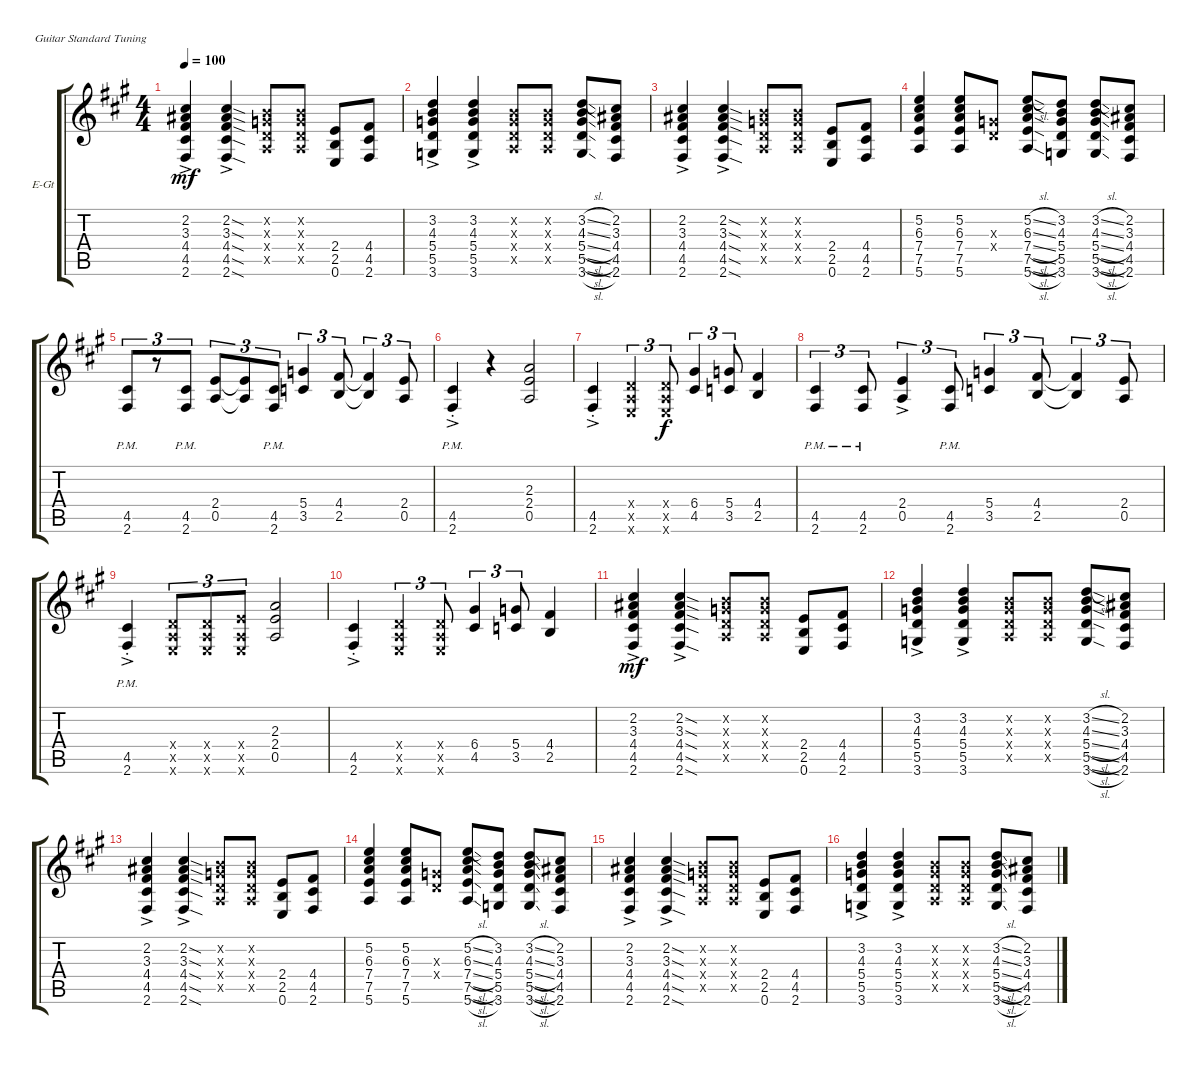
\bracketExtendMode groupsimilarinstruments
\firstSystemTrackNameOrientation horizontal
\otherSystemsTrackNameOrientation horizontal
\track ("2 Guitar" "E-Gt") {instrument distortionguitar}
\staff {score tabs}
\tuning (E4 B3 G3 D3 A2 E2)
\ts (4 4)
\tempo 100
\clef g2
\scale
1.07062
\ks a
(4.4{ac} 4.5{ac} 2.6{ac} 3.3{ac} 2.2{ac}).4{dy mf} (4.4{sod ac} 4.5{sod ac} 2.6{sod ac} 2.2{sod ac} 3.3{sod ac}).4 (0.2{x} 0.3{x} 0.4{x} 0.5{x}).8 (0.2{x} 0.3{x} 0.4{x} 0.5{x}).8 (2.4 2.5 0.6).8 (4.4 4.5 2.6).8 |
\scale
0.929382 (5.4{ac} 5.5{ac} 3.6{ac} 4.3{ac} 3.2{ac}).4 (5.4{ac} 5.5{ac} 3.6{ac} 4.3{ac} 3.2{ac}).4 (0.2{x} 0.3{x} 0.4{x} 0.5{x}).8 (0.2{x} 0.3{x} 0.4{x} 0.5{x}).8 (5.4{sl} 5.5{sl} 3.6{sl} 4.3{sl} 3.2{sl}).8 (4.4 4.5 2.6 3.3 2.2).8 |
\scale
1.07062 (4.4{ac} 4.5{ac} 2.6{ac} 3.3{ac} 2.2{ac}).4 (4.4{sod ac} 4.5{sod ac} 2.6{sod ac} 2.2{sod ac} 3.3{sod ac}).4 (0.2{x} 0.3{x} 0.4{x} 0.5{x}).8 (0.2{x} 0.3{x} 0.4{x} 0.5{x}).8 (2.4 2.5 0.6).8 (4.4 4.5 2.6).8 |
\scale
0.929382 (7.4 7.5 5.6 6.3 5.2).4 (7.4 7.5 5.6 6.3 5.2).8 (0.4{x} 0.3{x}).8 (7.4{sl} 7.5{sl} 5.6{sl} 6.3{sl} 5.2{sl}).8 (5.4 5.5 3.6 4.3 3.2).8 (5.4{sl} 5.5{sl} 3.6{sl} 4.3{sl} 3.2{sl}).8 (4.4 4.5 2.6 3.3 2.2).8 |
\scale
1.07062 (4.5{pm} 2.6{pm}).8{tu (3 2)} r.8{tu (3 2)} (4.5{pm} 2.6{pm}).8{tu (3 2)} (2.4 0.5).8{tu (3 2)} (2.4{t} 0.5{t}).8{tu (3 2)} (4.5{pm} 2.6).8{tu (3 2)} (5.4 3.5).4{tu (3 2)} (4.4 2.5).8{tu (3 2)} (4.4{t} 2.5{t}).4{tu (3 2)} (2.4 0.5).8{tu (3 2)} |
\scale
0.929382 (4.5 2.6{ac pm st}).4 r.4 (2.3 2.4 0.5).2 |
\scale
1.07062 (4.5 2.6{ac st}).4 (0.4{x} 0.5{x} 0.6{x}).4{tu (3 2)} (0.4{x} 0.5{x} 0.6{x}).8{tu (3 2) dy f} (6.4 4.5).4{tu (3 2)} (5.4 3.5).8{tu (3 2)} (4.4 2.5).4 |
\scale
0.929382 (4.5{pm} 2.6{pm}).4{tu (3 2)} (4.5{pm} 2.6{pm}).8{tu (3 2)} (2.4 0.5{ac}).4{tu (3 2)} (4.5 2.6{pm}).8{tu (3 2)} (5.4 3.5).4{tu (3 2)} (4.4 2.5).8{tu (3 2)} (4.4{t} 2.5{t}).4{tu (3 2)} (2.4 0.5).8{tu (3 2)} |
\scale
1.07062 (4.5 2.6{ac pm st}).4 (0.4{x} 0.5{x} 0.6{x}).8{tu (3 2)} (0.4{x} 0.5{x} 0.6{x}).8{tu (3 2)} (2.4{x} 0.5{x} 0.6{x}).8{tu (3 2)} (2.3 2.4 0.5).2 |
\scale
0.929382 (4.5 2.6{ac st}).4 (0.4{x} 0.5{x} 0.6{x}).4{tu (3 2)} (0.4{x} 0.5{x} 0.6{x}).8{tu (3 2)} (6.4 4.5).4{tu (3 2)} (5.4 3.5).8{tu (3 2)} (4.4 2.5).4 |
\scale
1.07062 (4.4{ac} 4.5{ac} 2.6{ac} 3.3{ac} 2.2{ac}).4{dy mf} (4.4{sod ac} 4.5{sod ac} 2.6{sod ac} 2.2{sod ac} 3.3{sod ac}).4 (0.2{x} 0.3{x} 0.4{x} 0.5{x}).8 (0.2{x} 0.3{x} 0.4{x} 0.5{x}).8 (2.4 2.5 0.6).8 (4.4 4.5 2.6).8 |
\scale
0.929382 (5.4{ac} 5.5{ac} 3.6{ac} 4.3{ac} 3.2{ac}).4 (5.4{ac} 5.5{ac} 3.6{ac} 4.3{ac} 3.2{ac}).4 (0.2{x} 0.3{x} 0.4{x} 0.5{x}).8 (0.2{x} 0.3{x} 0.4{x} 0.5{x}).8 (5.4{sl} 5.5{sl} 3.6{sl} 4.3{sl} 3.2{sl}).8 (4.4 4.5 2.6 3.3 2.2).8 |
\scale
1.07062 (4.4{ac} 4.5{ac} 2.6{ac} 3.3{ac} 2.2{ac}).4 (4.4{sod ac} 4.5{sod ac} 2.6{sod ac} 2.2{sod ac} 3.3{sod ac}).4 (0.2{x} 0.3{x} 0.4{x} 0.5{x}).8 (0.2{x} 0.3{x} 0.4{x} 0.5{x}).8 (2.4 2.5 0.6).8 (4.4 4.5 2.6).8 |
\scale
0.929382 (7.4 7.5 5.6 6.3 5.2).4 (7.4 7.5 5.6 6.3 5.2).8 (0.4{x} 0.3{x}).8 (7.4{sl} 7.5{sl} 5.6{sl} 6.3{sl} 5.2{sl}).8 (5.4 5.5 3.6 4.3 3.2).8 (5.4{sl} 5.5{sl} 3.6{sl} 4.3{sl} 3.2{sl}).8 (4.4 4.5 2.6 3.3 2.2).8 |
\scale
1.07062 (4.4{ac} 4.5{ac} 2.6{ac} 3.3{ac} 2.2{ac}).4 (4.4{sod ac} 4.5{sod ac} 2.6{sod ac} 2.2{sod ac} 3.3{sod ac}).4 (0.2{x} 0.3{x} 0.4{x} 0.5{x}).8 (0.2{x} 0.3{x} 0.4{x} 0.5{x}).8 (2.4 2.5 0.6).8 (4.4 4.5 2.6).8 |
\scale
0.929382 (5.4{ac} 5.5{ac} 3.6{ac} 4.3{ac} 3.2{ac}).4 (5.4{ac} 5.5{ac} 3.6{ac} 4.3{ac} 3.2{ac}).4 (0.2{x} 0.3{x} 0.4{x} 0.5{x}).8 (0.2{x} 0.3{x} 0.4{x} 0.5{x}).8 (5.4{sl} 5.5{sl} 3.6{sl} 4.3{sl} 3.2{sl}).8 (4.4 4.5 2.6 3.3 2.2).8
